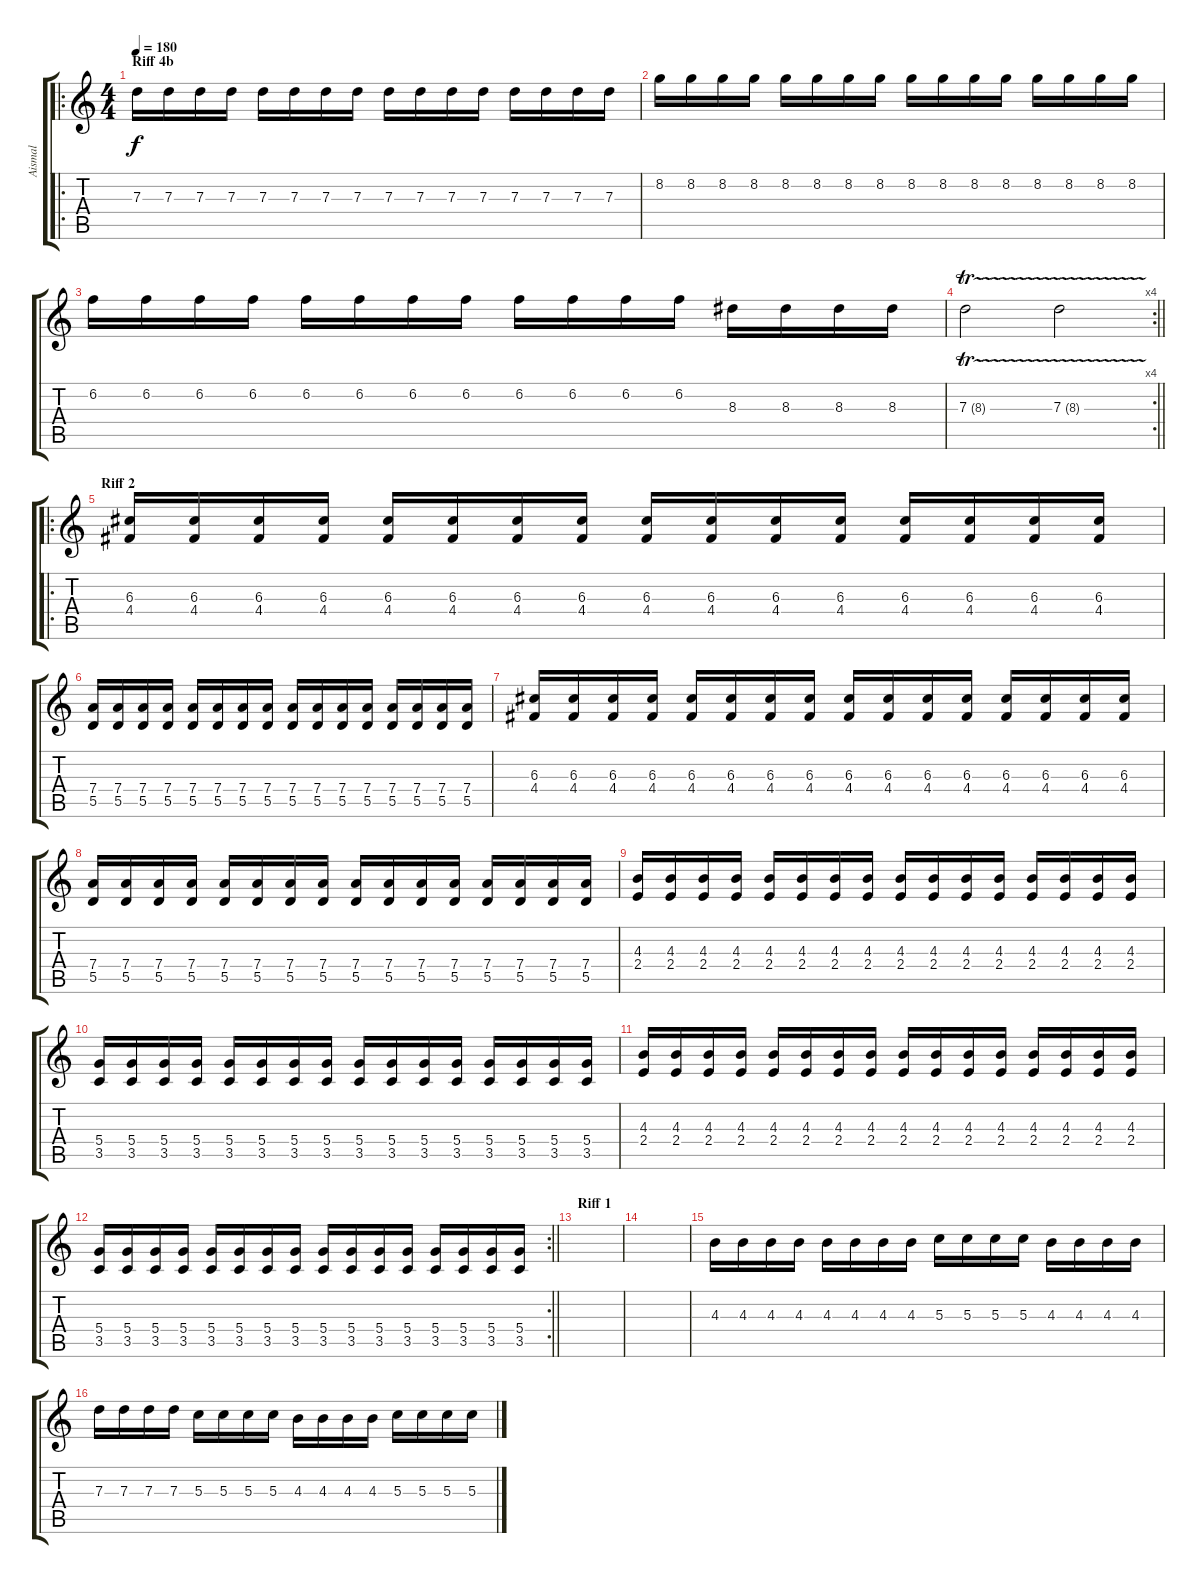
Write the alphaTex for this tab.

\track ("Aismal" "Aismal") {instrument distortionguitar}
\staff {score tabs}
\tuning (E4 B3 G3 D3 A2 E2) {hide}
\ro
\ts (4 4)
\section ("" "Riff 4b")
\tempo 180
\clef g2
\ks c
7.3.16{dy f} 7.3.16 7.3.16 7.3.16 7.3.16 7.3.16 7.3.16 7.3.16 7.3.16 7.3.16 7.3.16 7.3.16 7.3.16 7.3.16 7.3.16 7.3.16 |
8.2.16 8.2.16 8.2.16 8.2.16 8.2.16 8.2.16 8.2.16 8.2.16 8.2.16 8.2.16 8.2.16 8.2.16 8.2.16 8.2.16 8.2.16 8.2.16 |
6.2.16 6.2.16 6.2.16 6.2.16 6.2.16 6.2.16 6.2.16 6.2.16 6.2.16 6.2.16 6.2.16 6.2.16 8.3.16 8.3.16 8.3.16 8.3.16 |
\rc 4
\barLineRight lightlight
7.3{tr (8 16)}.2 7.3{tr (8 16)}.2 |
\ro
\section ("" "Riff 2")
(6.3 4.4).16 (6.3 4.4).16 (6.3 4.4).16 (6.3 4.4).16 (6.3 4.4).16 (6.3 4.4).16 (6.3 4.4).16 (6.3 4.4).16 (6.3 4.4).16 (6.3 4.4).16 (6.3 4.4).16 (6.3 4.4).16 (6.3 4.4).16 (6.3 4.4).16 (6.3 4.4).16 (6.3 4.4).16 |
(7.4 5.5).16 (7.4 5.5).16 (7.4 5.5).16 (7.4 5.5).16 (7.4 5.5).16 (7.4 5.5).16 (7.4 5.5).16 (7.4 5.5).16 (7.4 5.5).16 (7.4 5.5).16 (7.4 5.5).16 (7.4 5.5).16 (7.4 5.5).16 (7.4 5.5).16 (7.4 5.5).16 (7.4 5.5).16 |
(6.3 4.4).16 (6.3 4.4).16 (6.3 4.4).16 (6.3 4.4).16 (6.3 4.4).16 (6.3 4.4).16 (6.3 4.4).16 (6.3 4.4).16 (6.3 4.4).16 (6.3 4.4).16 (6.3 4.4).16 (6.3 4.4).16 (6.3 4.4).16 (6.3 4.4).16 (6.3 4.4).16 (6.3 4.4).16 |
(7.4 5.5).16 (7.4 5.5).16 (7.4 5.5).16 (7.4 5.5).16 (7.4 5.5).16 (7.4 5.5).16 (7.4 5.5).16 (7.4 5.5).16 (7.4 5.5).16 (7.4 5.5).16 (7.4 5.5).16 (7.4 5.5).16 (7.4 5.5).16 (7.4 5.5).16 (7.4 5.5).16 (7.4 5.5).16 |
(4.3 2.4).16 (4.3 2.4).16 (4.3 2.4).16 (4.3 2.4).16 (4.3 2.4).16 (4.3 2.4).16 (4.3 2.4).16 (4.3 2.4).16 (4.3 2.4).16 (4.3 2.4).16 (4.3 2.4).16 (4.3 2.4).16 (4.3 2.4).16 (4.3 2.4).16 (4.3 2.4).16 (4.3 2.4).16 |
(5.4 3.5).16 (5.4 3.5).16 (5.4 3.5).16 (5.4 3.5).16 (5.4 3.5).16 (5.4 3.5).16 (5.4 3.5).16 (5.4 3.5).16 (5.4 3.5).16 (5.4 3.5).16 (5.4 3.5).16 (5.4 3.5).16 (5.4 3.5).16 (5.4 3.5).16 (5.4 3.5).16 (5.4 3.5).16 |
(4.3 2.4).16 (4.3 2.4).16 (4.3 2.4).16 (4.3 2.4).16 (4.3 2.4).16 (4.3 2.4).16 (4.3 2.4).16 (4.3 2.4).16 (4.3 2.4).16 (4.3 2.4).16 (4.3 2.4).16 (4.3 2.4).16 (4.3 2.4).16 (4.3 2.4).16 (4.3 2.4).16 (4.3 2.4).16 |
\rc 2
\barLineRight lightlight
(5.4 3.5).16 (5.4 3.5).16 (5.4 3.5).16 (5.4 3.5).16 (5.4 3.5).16 (5.4 3.5).16 (5.4 3.5).16 (5.4 3.5).16 (5.4 3.5).16 (5.4 3.5).16 (5.4 3.5).16 (5.4 3.5).16 (5.4 3.5).16 (5.4 3.5).16 (5.4 3.5).16 (5.4 3.5).16 |
\section ("" "Riff 1")
|
|
4.3.16 4.3.16 4.3.16 4.3.16 4.3.16 4.3.16 4.3.16 4.3.16 5.3.16 5.3.16 5.3.16 5.3.16 4.3.16 4.3.16 4.3.16 4.3.16 |
7.3.16 7.3.16 7.3.16 7.3.16 5.3.16 5.3.16 5.3.16 5.3.16 4.3.16 4.3.16 4.3.16 4.3.16 5.3.16 5.3.16 5.3.16 5.3.16
